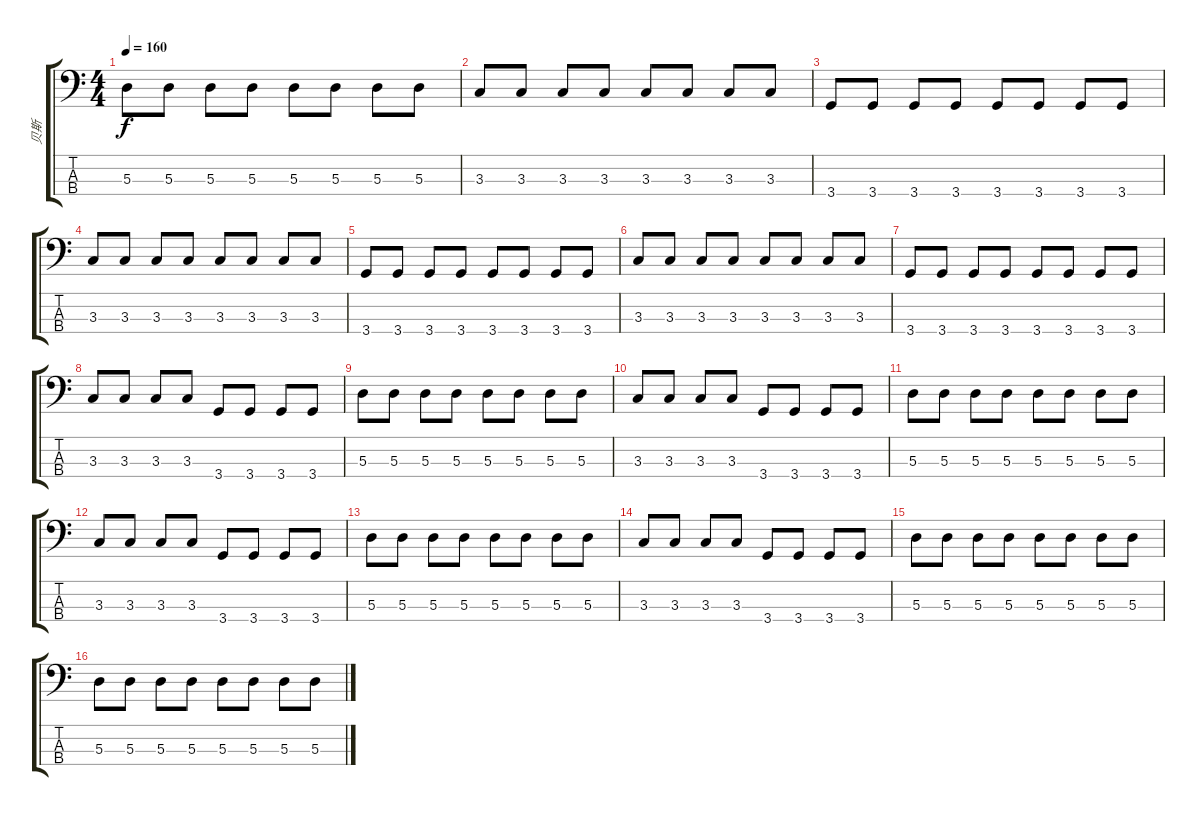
\track ("贝斯" "贝斯") {instrument electricbassfinger}
\staff {score tabs}
\tuning (G2 D2 A1 E1) {hide}
\ts (4 4)
\tempo 160
\clef f4
\ks c
5.3.8{dy f} 5.3.8 5.3.8 5.3.8 5.3.8 5.3.8 5.3.8 5.3.8 |
3.3.8 3.3.8 3.3.8 3.3.8 3.3.8 3.3.8 3.3.8 3.3.8 |
3.4.8 3.4.8 3.4.8 3.4.8 3.4.8 3.4.8 3.4.8 3.4.8 |
3.3.8 3.3.8 3.3.8 3.3.8 3.3.8 3.3.8 3.3.8 3.3.8 |
3.4.8 3.4.8 3.4.8 3.4.8 3.4.8 3.4.8 3.4.8 3.4.8 |
3.3.8 3.3.8 3.3.8 3.3.8 3.3.8 3.3.8 3.3.8 3.3.8 |
3.4.8 3.4.8 3.4.8 3.4.8 3.4.8 3.4.8 3.4.8 3.4.8 |
3.3.8 3.3.8 3.3.8 3.3.8 3.4.8 3.4.8 3.4.8 3.4.8 |
5.3.8 5.3.8 5.3.8 5.3.8 5.3.8 5.3.8 5.3.8 5.3.8 |
3.3.8 3.3.8 3.3.8 3.3.8 3.4.8 3.4.8 3.4.8 3.4.8 |
5.3.8 5.3.8 5.3.8 5.3.8 5.3.8 5.3.8 5.3.8 5.3.8 |
3.3.8 3.3.8 3.3.8 3.3.8 3.4.8 3.4.8 3.4.8 3.4.8 |
5.3.8 5.3.8 5.3.8 5.3.8 5.3.8 5.3.8 5.3.8 5.3.8 |
3.3.8 3.3.8 3.3.8 3.3.8 3.4.8 3.4.8 3.4.8 3.4.8 |
5.3.8 5.3.8 5.3.8 5.3.8 5.3.8 5.3.8 5.3.8 5.3.8 |
5.3.8 5.3.8 5.3.8 5.3.8 5.3.8 5.3.8 5.3.8 5.3.8
